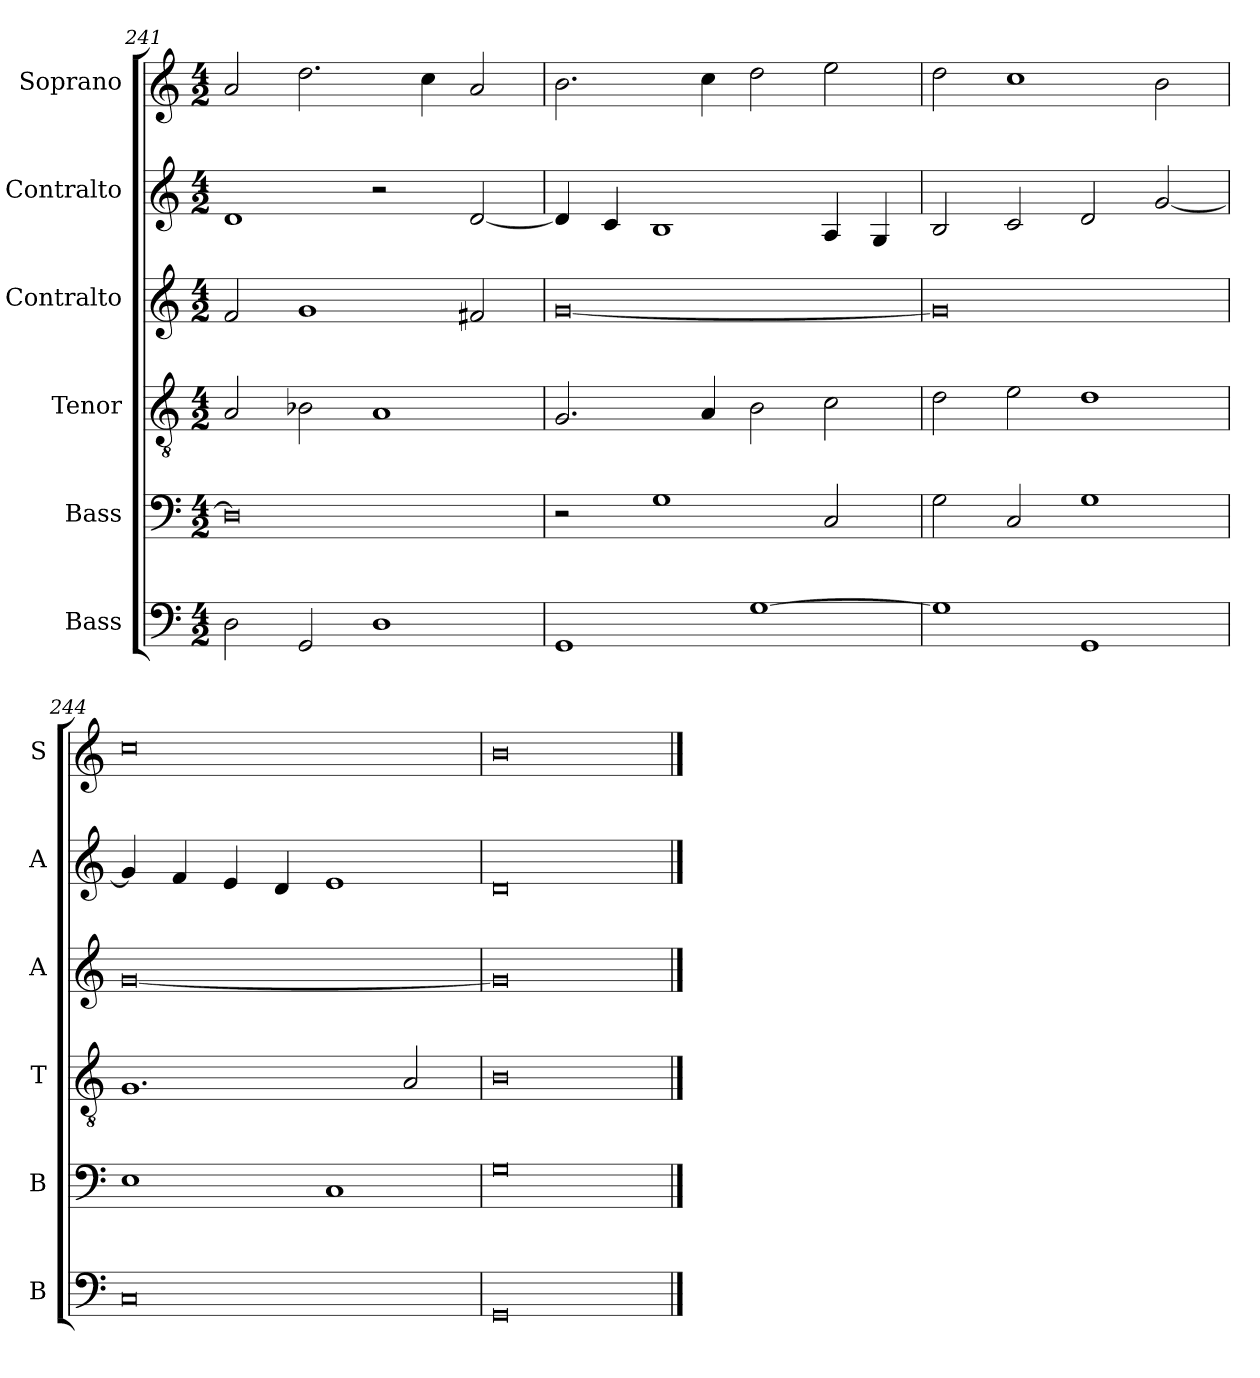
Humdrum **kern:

**kern	**kern	**kern	**kern	**kern	**kern
*part6	*part5	*part4	*part3	*part2	*part1
*staff6	*staff5	*staff4	*staff3	*staff2	*staff1
*I"Bass	*I"Bass	*I"Tenor	*I"Contralto	*I"Contralto	*I"Soprano
*I'B	*I'B	*I'T	*I'A	*I'A	*I'S
*clefF4	*clefF4	*clefGv2	*clefG2	*clefG2	*clefG2
*k[]	*k[]	*k[]	*k[]	*k[]	*k[]
*G:mix	*G:mix	*G:mix	*G:mix	*G:mix	*G:mix
*M4/2	*M4/2	*M4/2	*M4/2	*M4/2	*M4/2
=241	=241	=241	=241	=241	=241
2D	0D]	2A	2f	1d	2a
2GG	.	2B-X	1g	.	2.dd
1D	.	1A	.	2r	.
.	.	.	.	.	4cc
.	.	.	2f#X	[2d	2a
=242	=242	=242	=242	=242	=242
1GG	2r	2.G	[0g	4d]	2.b
.	.	.	.	4c	.
.	1G	.	.	1B	.
.	.	4A	.	.	4cc
[1G	.	2B	.	.	2dd
.	2C	2c	.	4A	2ee
.	.	.	.	4G	.
=243	=243	=243	=243	=243	=243
1G]	2G	2d	0g]	2B	2dd
.	2C	2e	.	2c	1cc
1GG	1G	1d	.	2d	.
.	.	.	.	[2g	2b
=244	=244	=244	=244	=244	=244
0C	1E	1.G	[0g	4g]	0cc
.	.	.	.	4f	.
.	.	.	.	4e	.
.	.	.	.	4d	.
.	1C	.	.	1e	.
.	.	2A	.	.	.
=245	=245	=245	=245	=245	=245
0GG	0G	0B	0g]	0d	0b
==	==	==	==	==	==
*-	*-	*-	*-	*-	*-
